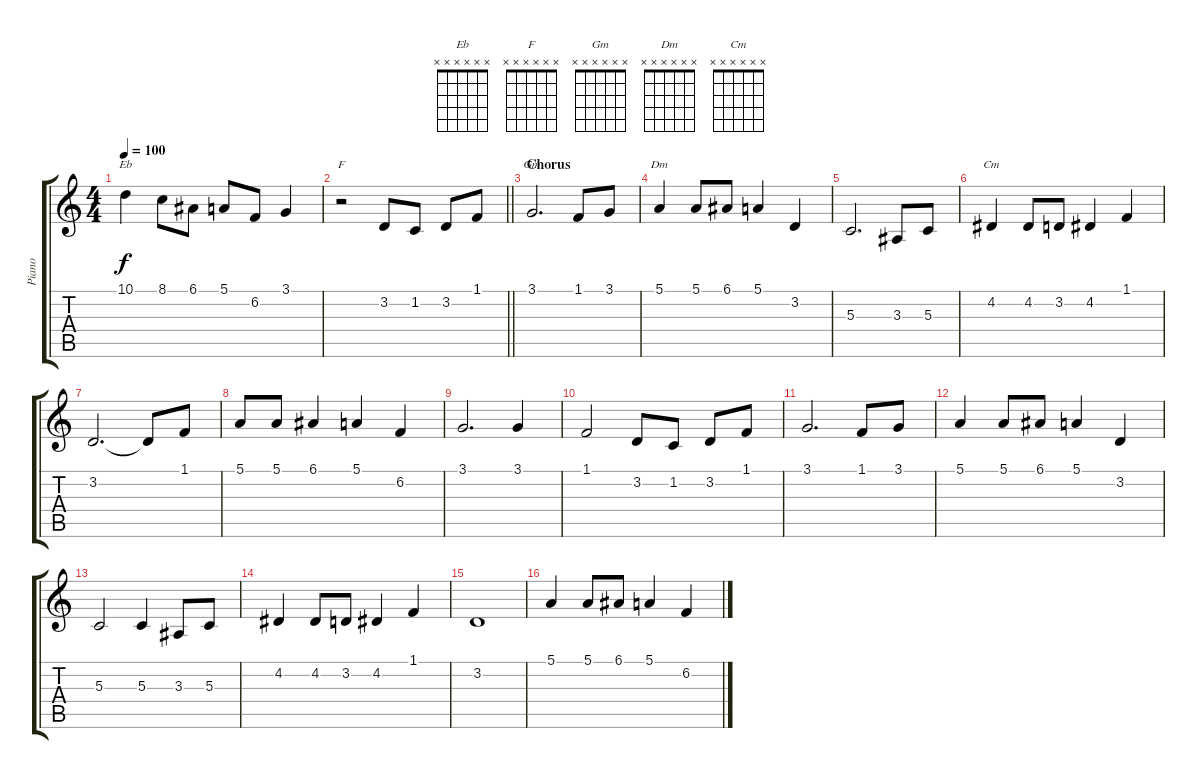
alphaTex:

\track ("Piano" "Piano") {instrument acousticgrandpiano}
\staff {score tabs}
\tuning (E4 B3 G3 D3 A2 E2) {hide}
\chord ("Eb" x x x x x x)
\chord ("F" x x x x x x)
\chord ("Gm" x x x x x x)
\chord ("Dm" x x x x x x)
\chord ("Cm" x x x x x x)
\ts (4 4)
\tempo 100
\clef g2
\ks c
10.1.4{ch "Eb" dy f} 8.1.8 6.1.8 5.1.8 6.2.8 3.1.4 |
\barLineRight lightlight
r.2{ch "F"} 3.2.8 1.2.8 3.2.8 1.1.8 |
\section ("" "Chorus")
3.1.2{d ch "Gm"} 1.1.8 3.1.8 |
5.1.4{ch "Dm"} 5.1.8 6.1.8 5.1.4 3.2.4 |
5.3.2{d} 3.3.8 5.3.8 |
4.2.4{ch "Cm"} 4.2.8 3.2.8 4.2.4 1.1.4 |
3.2.2{d} 3.2{t}.8 1.1.8 |
5.1.8 5.1.8 6.1.4 5.1.4 6.2.4 |
3.1.2{d} 3.1.4 |
1.1.2 3.2.8 1.2.8 3.2.8 1.1.8 |
3.1.2{d} 1.1.8 3.1.8 |
5.1.4 5.1.8 6.1.8 5.1.4 3.2.4 |
5.3.2 5.3.4 3.3.8 5.3.8 |
4.2.4 4.2.8 3.2.8 4.2.4 1.1.4 |
3.2.1 |
5.1.4 5.1.8 6.1.8 5.1.4 6.2.4
